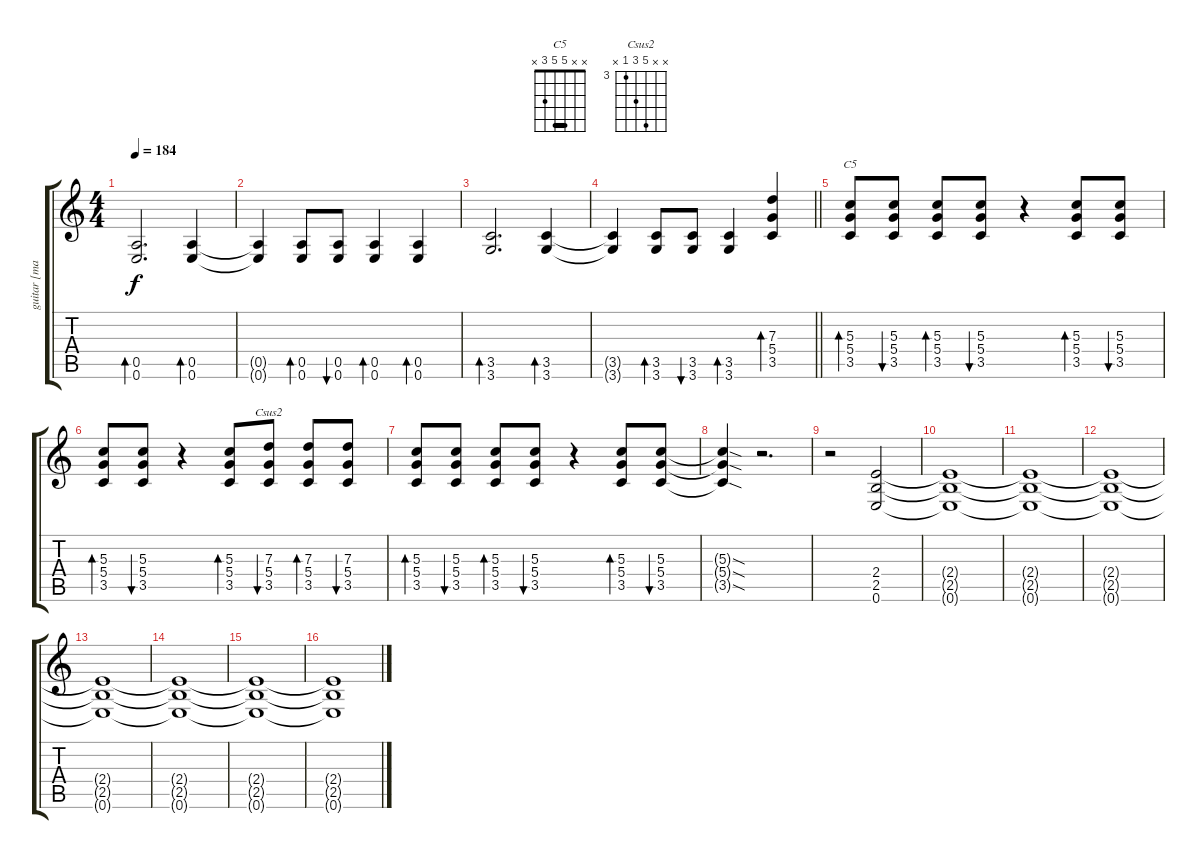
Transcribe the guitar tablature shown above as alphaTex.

\track ("guitar [maneki]" "guitar [ma") {instrument distortionguitar}
\staff {score tabs}
\tuning (E4 B3 G3 D3 A2 E2) {hide}
\chord ("C5" x x 5 5 3 x) {barre 5}
\chord ("Csus2" x x 7 5 3 x) {firstfret 3}
\ts (4 4)
\tempo 184
\clef g2
\ks c
(0.5 0.6).2{d bd 60 dy f} (0.5 0.6).4{bd 60} |
(0.5{t} 0.6{t}).4 (0.5 0.6).8{bd 60} (0.5 0.6).8{bu 60} (0.5 0.6).4{bd 60} (0.5 0.6).4{bd 60} |
(3.5 3.6).2{d bd 60} (3.5 3.6).4{bd 60} |
\barLineRight lightlight
(3.5{t} 3.6{t}).4 (3.5 3.6).8{bd 60} (3.5 3.6).8{bu 60} (3.5 3.6).4{bd 60} (7.3 5.4 3.5).4{bd 60} |
\section ("" "")
(5.3 5.4 3.5).8{bd 60 ch "C5"} (5.3 5.4 3.5).8{bu 60} (5.3 5.4 3.5).8{bd 60} (5.3 5.4 3.5).8{bu 60} r.4 (5.3 5.4 3.5).8{bd 60} (5.3 5.4 3.5).8{bu 60} |
(5.3 5.4 3.5).8{bd 60} (5.3 5.4 3.5).8{bu 60} r.4 (5.3 5.4 3.5).8{bd 60} (7.3 5.4 3.5).8{bu 60 ch "Csus2"} (7.3 5.4 3.5).8{bd 60} (7.3 5.4 3.5).8{bu 60} |
(5.3 5.4 3.5).8{bd 60} (5.3 5.4 3.5).8{bu 60} (5.3 5.4 3.5).8{bd 60} (5.3 5.4 3.5).8{bu 60} r.4 (5.3 5.4 3.5).8{bd 60} (5.3 5.4 3.5).8{bu 60} |
(5.3{sod t} 5.4{sod t} 3.5{sod t}).4 r.2{d} |
r.2 (2.4 2.5 0.6).2 |
(2.4{t} 2.5{t} 0.6{t}).1 |
(2.4{t} 2.5{t} 0.6{t}).1 |
(2.4{t} 2.5{t} 0.6{t}).1 |
(2.4{t} 2.5{t} 0.6{t}).1{volume 7} |
(2.4{t} 2.5{t} 0.6{t}).1 |
(2.4{t} 2.5{t} 0.6{t}).1 |
(2.4{t} 2.5{t} 0.6{t}).1
